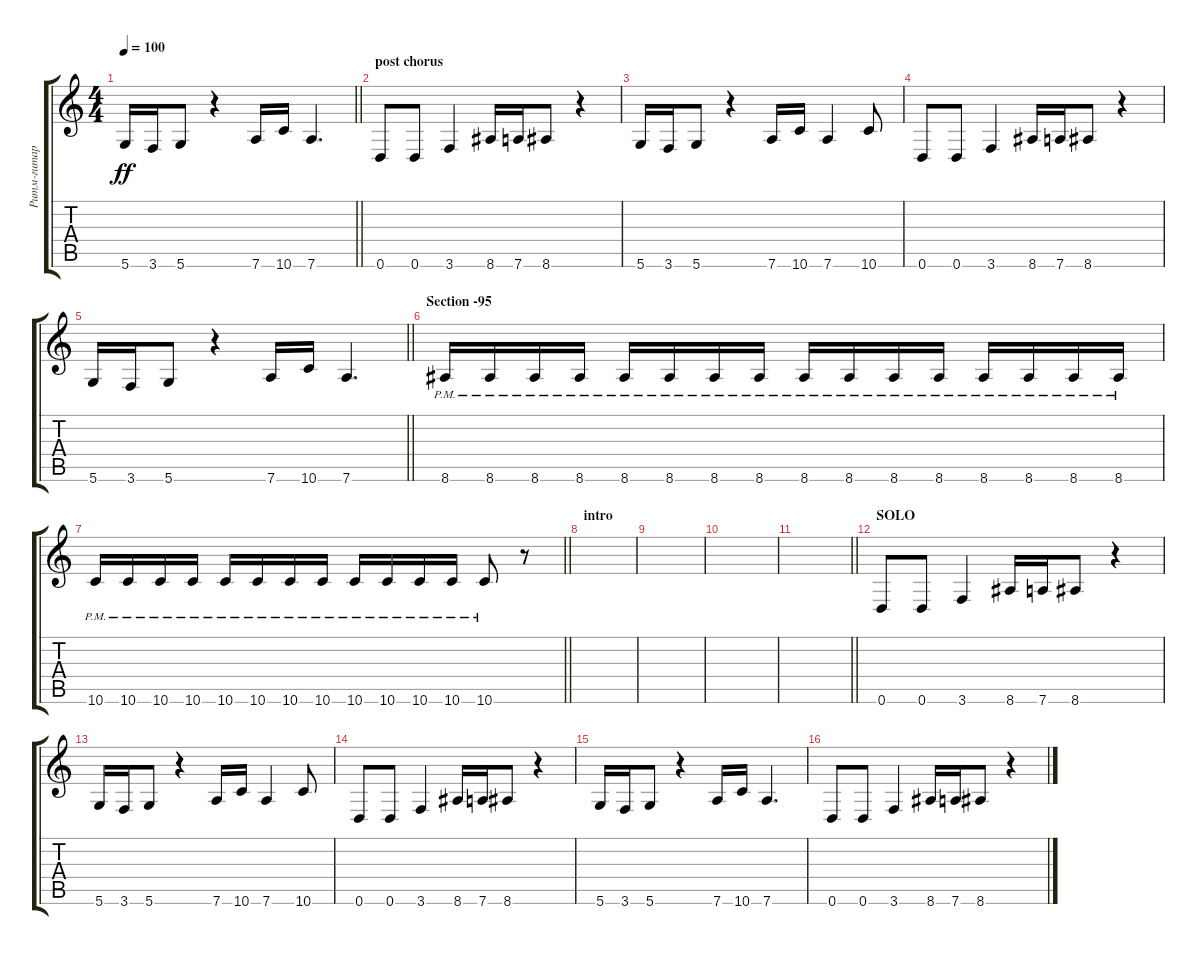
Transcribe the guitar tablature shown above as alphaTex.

\track ("Ритм-гитара (Правая) " "Ритм-гитар") {instrument distortionguitar}
\staff {score tabs}
\tuning (D4 B3 G3 D3 A2 D2) {hide}
\ts (4 4)
\tempo 100
\clef g2
\barLineRight lightlight
\ks c
5.6.16{dy ff} 3.6.16 5.6.8 r.4 7.6.16 10.6.16 7.6.4{d} |
\section ("" "post chorus")
0.6.8 0.6.8 3.6.4 8.6.16 7.6.16 8.6.8 r.4 |
5.6.16 3.6.16 5.6.8 r.4 7.6.16 10.6.16 7.6.4 10.6.8 |
0.6.8 0.6.8 3.6.4 8.6.16 7.6.16 8.6.8 r.4 |
\barLineRight lightlight
5.6.16 3.6.16 5.6.8 r.4 7.6.16 10.6.16 7.6.4{d} |
\section ("" "Section -95")
8.6{pm}.16 8.6{pm}.16 8.6{pm}.16 8.6{pm}.16 8.6{pm}.16 8.6{pm}.16 8.6{pm}.16 8.6{pm}.16 8.6{pm}.16 8.6{pm}.16 8.6{pm}.16 8.6{pm}.16 8.6{pm}.16 8.6{pm}.16 8.6{pm}.16 8.6{pm}.16 |
\barLineRight lightlight
10.6{pm}.16 10.6{pm}.16 10.6{pm}.16 10.6{pm}.16 10.6{pm}.16 10.6{pm}.16 10.6{pm}.16 10.6{pm}.16 10.6{pm}.16 10.6{pm}.16 10.6{pm}.16 10.6{pm}.16 10.6{pm}.8 r.8 |
\section ("" "intro")
|
|
|
\barLineRight lightlight
|
\section ("" "SOLO")
0.6.8 0.6.8 3.6.4 8.6.16 7.6.16 8.6.8 r.4 |
5.6.16 3.6.16 5.6.8 r.4 7.6.16 10.6.16 7.6.4 10.6.8 |
0.6.8 0.6.8 3.6.4 8.6.16 7.6.16 8.6.8 r.4 |
5.6.16 3.6.16 5.6.8 r.4 7.6.16 10.6.16 7.6.4{d} |
0.6.8 0.6.8 3.6.4 8.6.16 7.6.16 8.6.8 r.4
